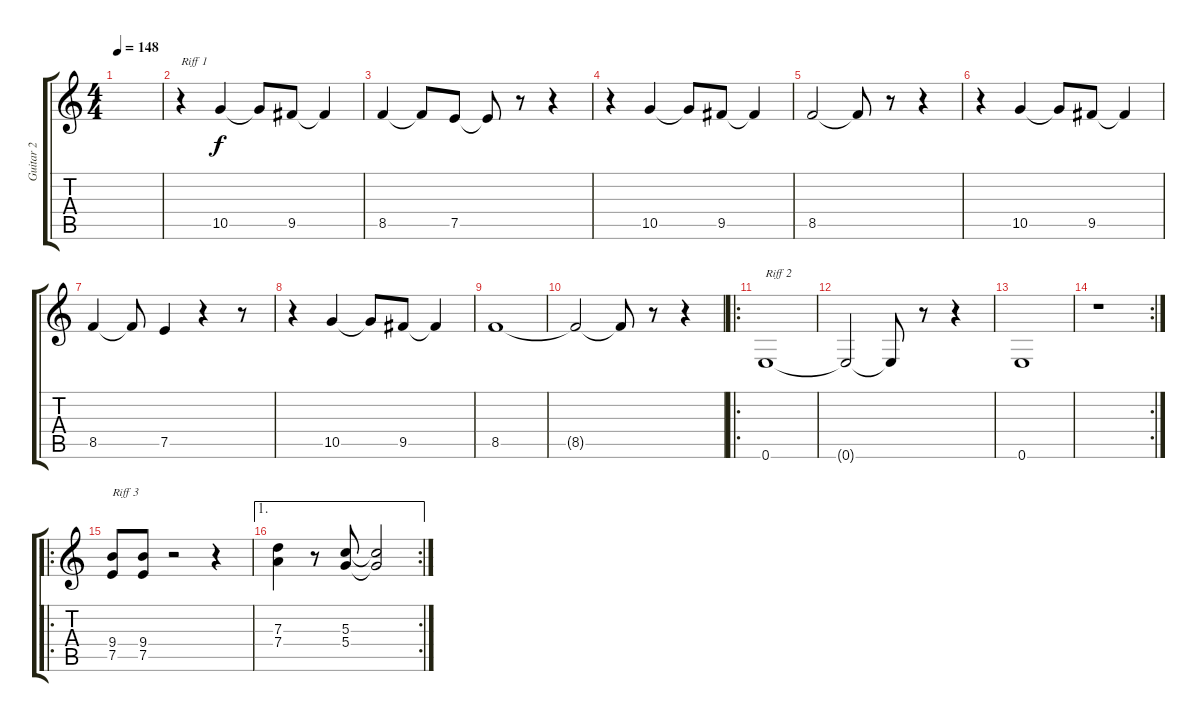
\track ("Guitar 2" "Guitar 2") {instrument distortionguitar}
\staff {score tabs}
\tuning (E4 B3 G3 D3 A2 E2) {hide}
\ts (4 4)
\tempo 148
\clef g2
\ks c
|
r.4{txt "Riff 1"} 10.5.4 10.5{t}.8 9.5.8 9.5{t}.4 |
8.5.4 8.5{t}.8 7.5.8 7.5{t}.8 r.8 r.4 |
r.4 10.5.4 10.5{t}.8 9.5.8 9.5{t}.4 |
8.5.2 8.5{t}.8 r.8 r.4 |
r.4 10.5.4 10.5{t}.8 9.5.8 9.5{t}.4 |
8.5.4 8.5{t}.8 7.5.4 r.4 r.8 |
r.4 10.5.4 10.5{t}.8 9.5.8 9.5{t}.4 |
8.5.1 |
8.5{t}.2 8.5{t}.8 r.8 r.4 |
\ro
0.6.1{txt "Riff 2"} |
0.6{t}.2 0.6{t}.8 r.8 r.4 |
0.6.1 |
\rc 2
r.1 |
\ro
(9.4 7.5).8{txt "Riff 3"} (9.4 7.5).8 r.2 r.4 |
\ae 1
\rc 2
(7.3 7.4).4 r.8 (5.3 5.4).8 (5.3{t} 5.4{t}).2
